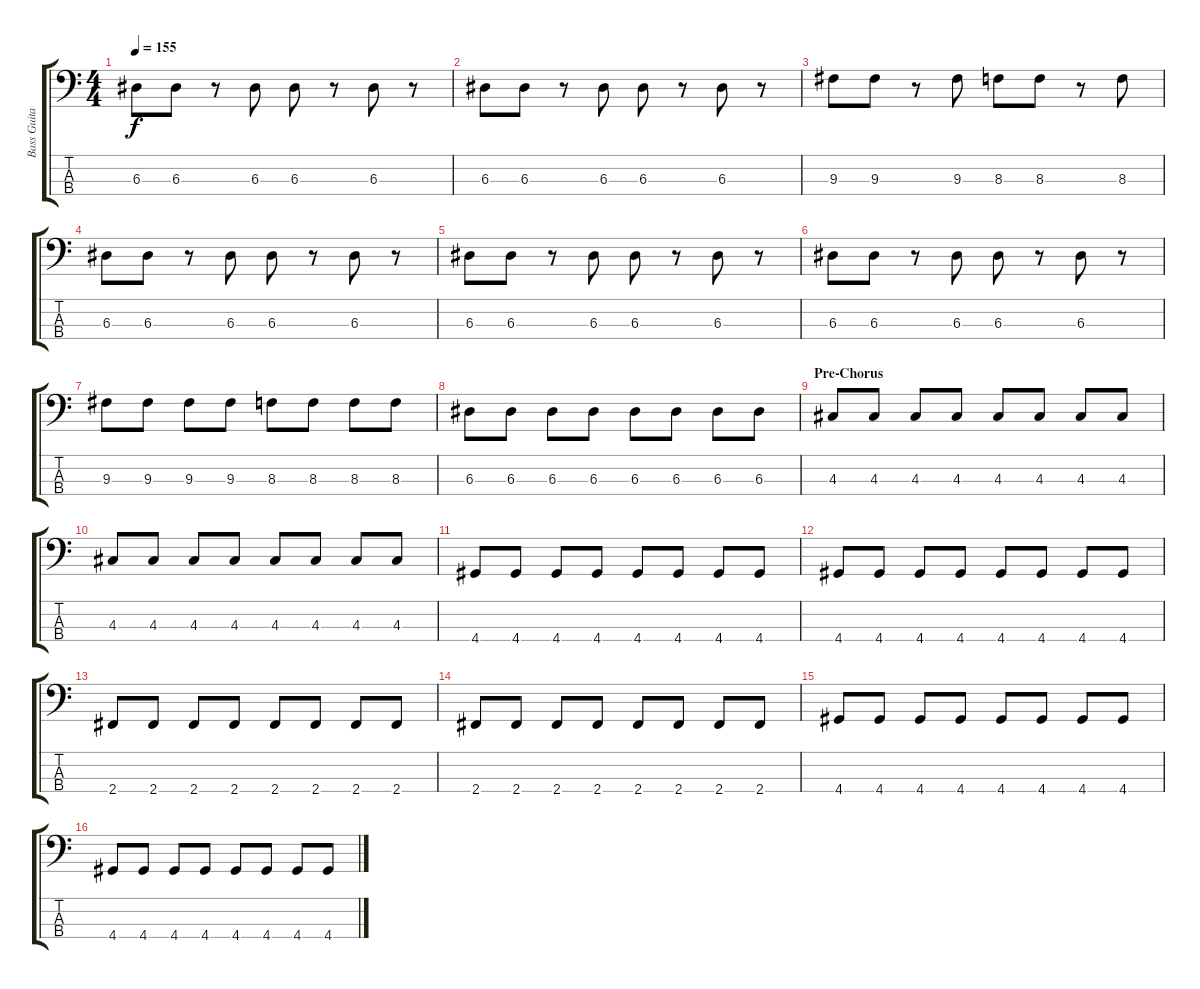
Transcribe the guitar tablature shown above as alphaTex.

\track ("Bass Guitar" "Bass Guita") {instrument electricbassfinger}
\staff {score tabs}
\tuning (G2 D2 A1 E1) {hide}
\ts (4 4)
\tempo 155
\clef f4
\ks c
6.3.8{dy f} 6.3.8 r.8 6.3.8 6.3.8 r.8 6.3.8 r.8 |
6.3.8 6.3.8 r.8 6.3.8 6.3.8 r.8 6.3.8 r.8 |
9.3.8 9.3.8 r.8 9.3.8 8.3.8 8.3.8 r.8 8.3.8 |
6.3.8 6.3.8 r.8 6.3.8 6.3.8 r.8 6.3.8 r.8 |
6.3.8 6.3.8 r.8 6.3.8 6.3.8 r.8 6.3.8 r.8 |
6.3.8 6.3.8 r.8 6.3.8 6.3.8 r.8 6.3.8 r.8 |
9.3.8 9.3.8 9.3.8 9.3.8 8.3.8 8.3.8 8.3.8 8.3.8 |
6.3.8 6.3.8 6.3.8 6.3.8 6.3.8 6.3.8 6.3.8 6.3.8 |
\section ("" "Pre-Chorus")
4.3.8 4.3.8 4.3.8 4.3.8 4.3.8 4.3.8 4.3.8 4.3.8 |
4.3.8 4.3.8 4.3.8 4.3.8 4.3.8 4.3.8 4.3.8 4.3.8 |
4.4.8 4.4.8 4.4.8 4.4.8 4.4.8 4.4.8 4.4.8 4.4.8 |
4.4.8 4.4.8 4.4.8 4.4.8 4.4.8 4.4.8 4.4.8 4.4.8 |
2.4.8 2.4.8 2.4.8 2.4.8 2.4.8 2.4.8 2.4.8 2.4.8 |
2.4.8 2.4.8 2.4.8 2.4.8 2.4.8 2.4.8 2.4.8 2.4.8 |
4.4.8 4.4.8 4.4.8 4.4.8 4.4.8 4.4.8 4.4.8 4.4.8 |
4.4.8 4.4.8 4.4.8 4.4.8 4.4.8 4.4.8 4.4.8 4.4.8
